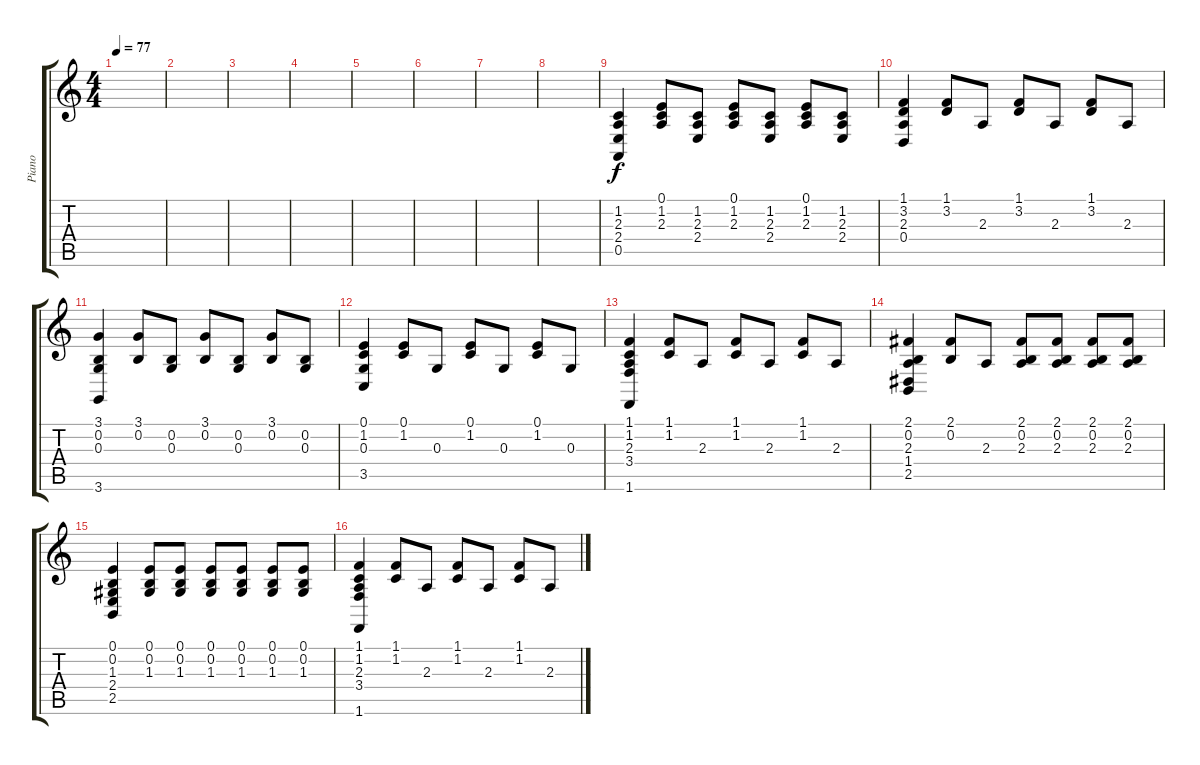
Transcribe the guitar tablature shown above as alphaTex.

\track ("Piano" "Piano") {instrument brightacousticpiano}
\staff {score tabs}
\tuning (E4 B3 G3 D3 A2 E2) {hide}
\ts (4 4)
\tempo 77
\clef g2
\ks c
|
|
|
|
|
|
|
|
(1.2 2.3 2.4 0.5).4 (0.1 1.2 2.3).8 (1.2 2.3 2.4).8 (0.1 1.2 2.3).8 (1.2 2.3 2.4).8 (0.1 1.2 2.3).8 (1.2 2.3 2.4).8 |
(1.1 3.2 2.3 0.4).4 (1.1 3.2).8 2.3.8 (1.1 3.2).8 2.3.8 (1.1 3.2).8 2.3.8 |
(3.1 0.2 0.3 3.6).4 (3.1 0.2).8 (0.2 0.3).8 (3.1 0.2).8 (0.2 0.3).8 (3.1 0.2).8 (0.2 0.3).8 |
(0.1 1.2 0.3 3.5).4 (0.1 1.2).8 0.3.8 (0.1 1.2).8 0.3.8 (0.1 1.2).8 0.3.8 |
(1.1 1.2 2.3 3.4 1.6).4 (1.1 1.2).8 2.3.8 (1.1 1.2).8 2.3.8 (1.1 1.2).8 2.3.8 |
(2.1 0.2 2.3 1.4 2.5).4 (2.1 0.2).8 2.3.8 (2.1 0.2 2.3).8 (2.1 0.2 2.3).8 (2.1 0.2 2.3).8 (2.1 0.2 2.3).8 |
(0.1 0.2 1.3 2.4 2.5).4 (0.1 0.2 1.3).8 (0.1 0.2 1.3).8 (0.1 0.2 1.3).8 (0.1 0.2 1.3).8 (0.1 0.2 1.3).8 (0.1 0.2 1.3).8 |
(1.1 1.2 2.3 3.4 1.6).4 (1.1 1.2).8 2.3.8 (1.1 1.2).8 2.3.8 (1.1 1.2).8 2.3.8
